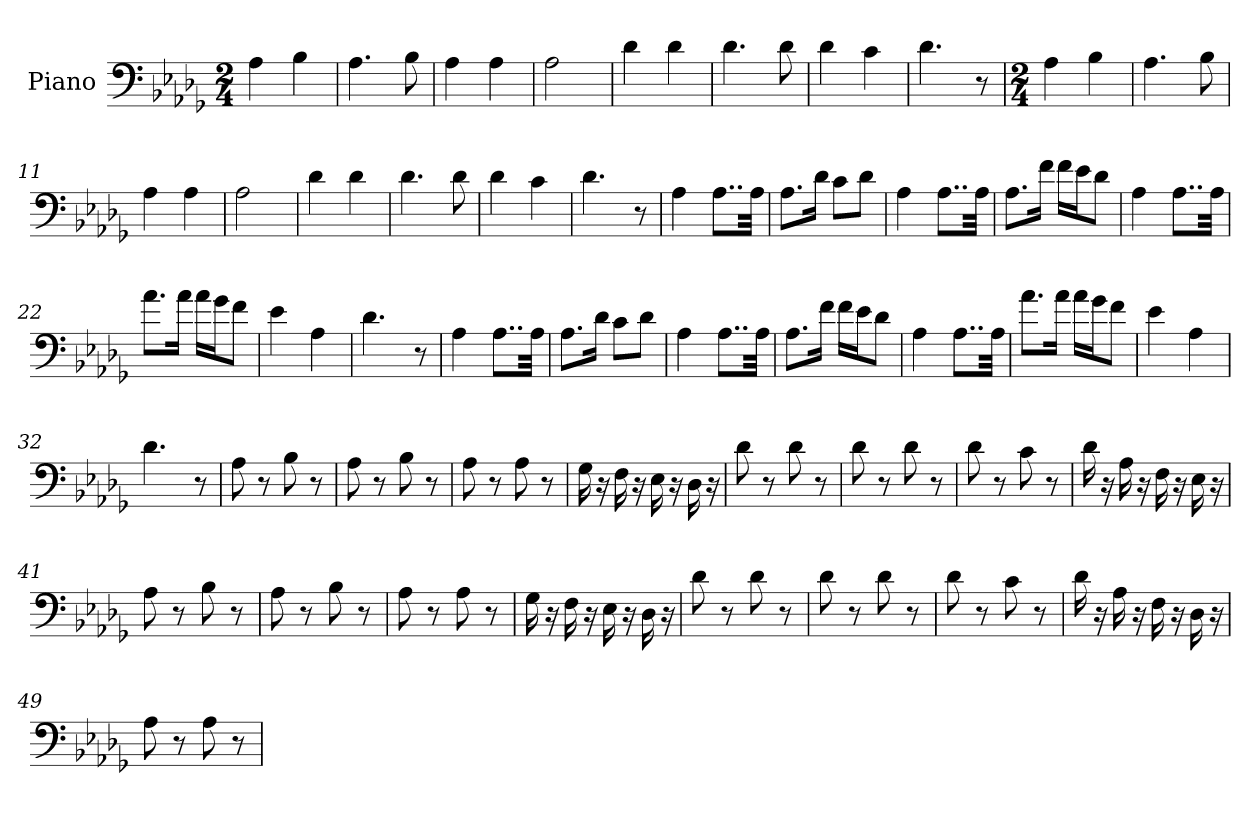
**kern
*part1
*staff1
*I"Piano
*I'Pno
*clefF4
*k[b-e-a-d-g-]
*D-:
*M2/4
*MM60
=1
4A-
4B-
=2
4.A-
8B-
=3
4A-
4A-
=4
2A-
=5
4d-
4d-
=6
4.d-
8d-
=7
4d-
4c
=8
4.d-
8r
=9
*M2/4
4A-
4B-
=10
4.A-
8B-
=11
4A-
4A-
=12
2A-
=13
4d-
4d-
=14
4.d-
8d-
=15
4d-
4c
=16
4.d-
8r
=17
4A-
8..A-\L
32A-\Jkk
=18
8.A-\L
16d-\Jk
8c\L
8d-\J
=19
4A-
8..A-\L
32A-\Jkk
=20
8.A-\L
16f\Jk
16f\LL
16e-\J
8d-\J
=21
4A-
8..A-\L
32A-\Jkk
=22
8.a-\L
16a-\Jk
16a-\LL
16g-\J
8f\J
=23
4e-
4A-
=24
4.d-
8r
=25
4A-
8..A-\L
32A-\Jkk
=26
8.A-\L
16d-\Jk
8c\L
8d-\J
=27
4A-
8..A-\L
32A-\Jkk
=28
8.A-\L
16f\Jk
16f\LL
16e-\J
8d-\J
=29
4A-
8..A-\L
32A-\Jkk
=30
8.a-\L
16a-\Jk
16a-\LL
16g-\J
8f\J
=31
4e-
4A-
=32
4.d-
8r
=33
8A-
8r
8B-
8r
=34
8A-
8r
8B-
8r
=35
8A-
8r
8A-
8r
=36
16G-
16r
16F
16r
16E-
16r
16D-
16r
=37
8d-
8r
8d-
8r
=38
8d-
8r
8d-
8r
=39
8d-
8r
8c
8r
=40
16d-
16r
16A-
16r
16F
16r
16E-
16r
=41
8A-
8r
8B-
8r
=42
8A-
8r
8B-
8r
=43
8A-
8r
8A-
8r
=44
16G-
16r
16F
16r
16E-
16r
16D-
16r
=45
8d-
8r
8d-
8r
=46
8d-
8r
8d-
8r
=47
8d-
8r
8c
8r
=48
16d-
16r
16A-
16r
16F
16r
16D-
16r
=49
8A-
8r
8A-
8r
=
*-
